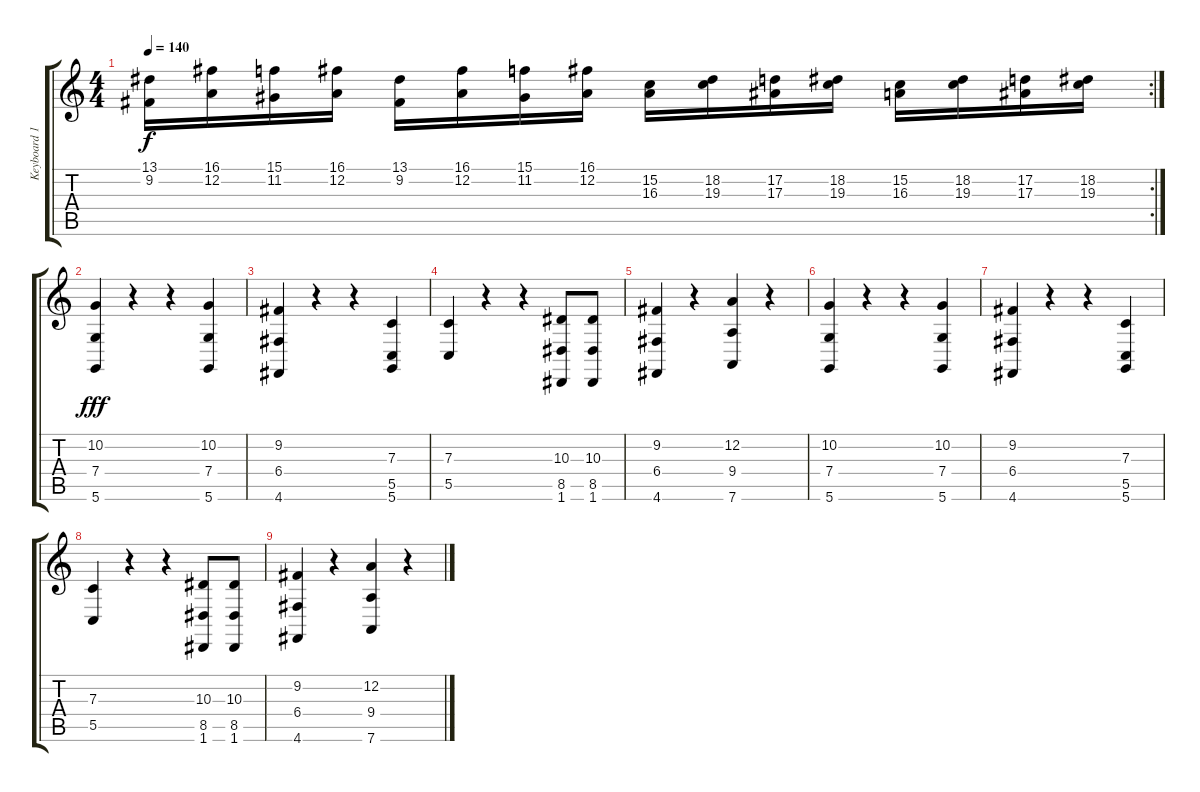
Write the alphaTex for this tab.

\track ("Keyboard 1" "Keyboard 1") {instrument churchorgan}
\staff {score tabs}
\tuning (D4 A3 F3 C3 G2 D2) {hide}
\rc 2
\ts (4 4)
\tempo 140
\clef g2
\ks c
(13.1 9.2).16{dy f} (16.1 12.2).16 (15.1 11.2).16 (16.1 12.2).16 (13.1 9.2).16 (16.1 12.2).16 (15.1 11.2).16 (16.1 12.2).16 (15.2 16.3).16 (18.2 19.3).16 (17.2 17.3).16 (18.2 19.3).16 (15.2 16.3).16 (18.2 19.3).16 (17.2 17.3).16 (18.2 19.3).16 |
(10.2 7.4 5.6).4{dy fff volume 11 instrument taikodrum} r.4 r.4 (10.2 7.4 5.6).4 |
(9.2 6.4 4.6).4 r.4 r.4 (7.3 5.5 5.6).4 |
(7.3 5.5).4 r.4 r.4 (10.3 8.5 1.6).8 (10.3 8.5 1.6).8 |
(9.2 6.4 4.6).4 r.4 (12.2 9.4 7.6).4 r.4 |
(10.2 7.4 5.6).4 r.4 r.4 (10.2 7.4 5.6).4 |
(9.2 6.4 4.6).4 r.4 r.4 (7.3 5.5 5.6).4 |
(7.3 5.5).4 r.4 r.4 (10.3 8.5 1.6).8 (10.3 8.5 1.6).8 |
(9.2 6.4 4.6).4 r.4 (12.2 9.4 7.6).4 r.4
